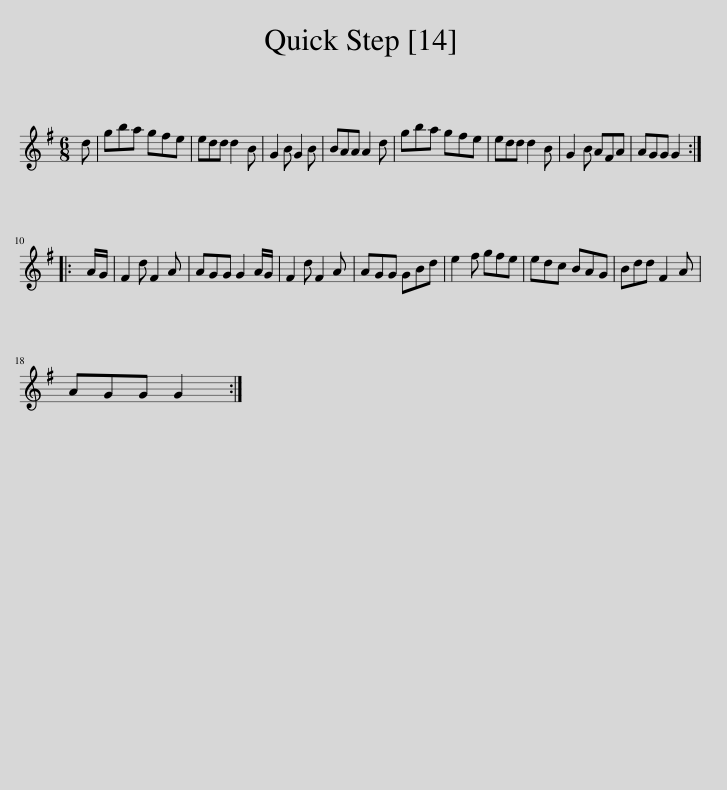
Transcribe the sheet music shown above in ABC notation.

X:1
L:1/8
M:6/8
I:linebreak $
K:G
V:1 treble
V:1
 d | gba gfe | edd d2 B | G2 B G2 B | BAA A2 d | %5
 gba gfe | edd d2 B | G2 B AFA | AGG G2 ::$ A/G/ | %10
 F2 d F2 A | AGG G2 A/G/ | F2 d F2 A | AGG GBd | e2 f gfe | %15
 edc BAG | Bdd F2 A |$ AGG G2 :| %18
